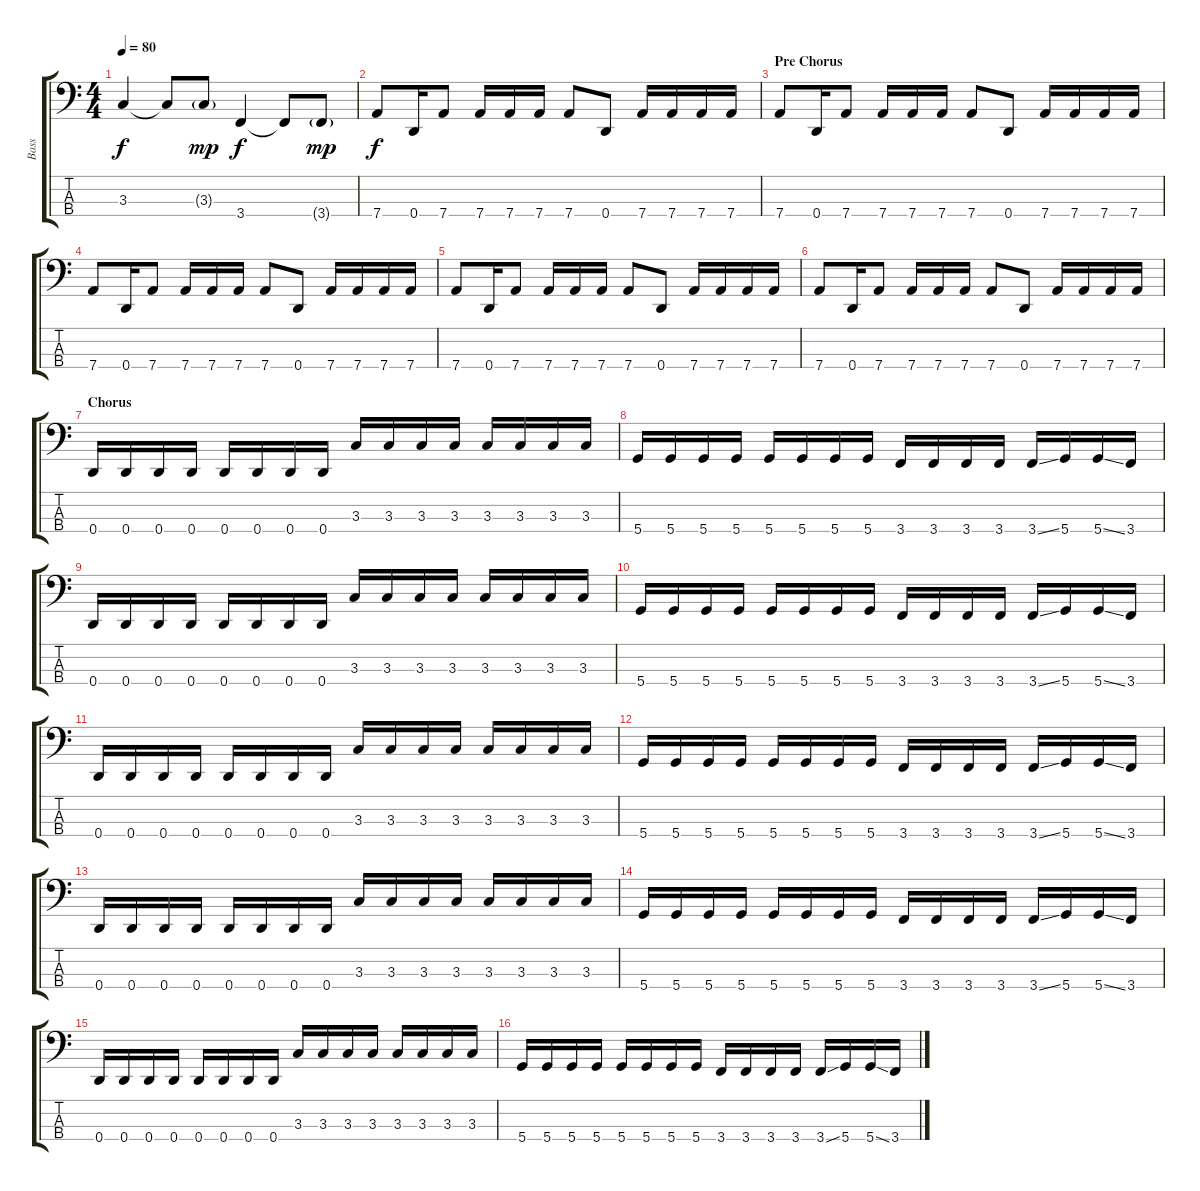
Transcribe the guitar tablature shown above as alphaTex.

\track ("Bass" "Bass") {instrument electricbasspick}
\staff {score tabs}
\tuning (G2 D2 A1 D1) {hide}
\ts (4 4)
\tempo 80
\clef f4
\ks c
3.3.4{dy f} 3.3{t}.8 3.3{g}.8{dy mp} 3.4.4{dy f} 3.4{t}.8 3.4{g}.8{dy mp} |
7.4.8{dy f} 0.4.16 7.4.8 7.4.16 7.4.16 7.4.16 7.4.8 0.4.8 7.4.16 7.4.16 7.4.16 7.4.16 |
\section ("" "Pre Chorus")
7.4.8 0.4.16 7.4.8 7.4.16 7.4.16 7.4.16 7.4.8 0.4.8 7.4.16 7.4.16 7.4.16 7.4.16 |
7.4.8 0.4.16 7.4.8 7.4.16 7.4.16 7.4.16 7.4.8 0.4.8 7.4.16 7.4.16 7.4.16 7.4.16 |
7.4.8 0.4.16 7.4.8 7.4.16 7.4.16 7.4.16 7.4.8 0.4.8 7.4.16 7.4.16 7.4.16 7.4.16 |
7.4.8 0.4.16 7.4.8 7.4.16 7.4.16 7.4.16 7.4.8 0.4.8 7.4.16 7.4.16 7.4.16 7.4.16 |
\section ("" "Chorus")
0.4.16 0.4.16 0.4.16 0.4.16 0.4.16 0.4.16 0.4.16 0.4.16 3.3.16 3.3.16 3.3.16 3.3.16 3.3.16 3.3.16 3.3.16 3.3.16 |
5.4.16 5.4.16 5.4.16 5.4.16 5.4.16 5.4.16 5.4.16 5.4.16 3.4.16 3.4.16 3.4.16 3.4.16 3.4{ss}.16 5.4.16 5.4{ss}.16 3.4.16 |
0.4.16 0.4.16 0.4.16 0.4.16 0.4.16 0.4.16 0.4.16 0.4.16 3.3.16 3.3.16 3.3.16 3.3.16 3.3.16 3.3.16 3.3.16 3.3.16 |
5.4.16 5.4.16 5.4.16 5.4.16 5.4.16 5.4.16 5.4.16 5.4.16 3.4.16 3.4.16 3.4.16 3.4.16 3.4{ss}.16 5.4.16 5.4{ss}.16 3.4.16 |
0.4.16 0.4.16 0.4.16 0.4.16 0.4.16 0.4.16 0.4.16 0.4.16 3.3.16 3.3.16 3.3.16 3.3.16 3.3.16 3.3.16 3.3.16 3.3.16 |
5.4.16 5.4.16 5.4.16 5.4.16 5.4.16 5.4.16 5.4.16 5.4.16 3.4.16 3.4.16 3.4.16 3.4.16 3.4{ss}.16 5.4.16 5.4{ss}.16 3.4.16 |
0.4.16 0.4.16 0.4.16 0.4.16 0.4.16 0.4.16 0.4.16 0.4.16 3.3.16 3.3.16 3.3.16 3.3.16 3.3.16 3.3.16 3.3.16 3.3.16 |
5.4.16 5.4.16 5.4.16 5.4.16 5.4.16 5.4.16 5.4.16 5.4.16 3.4.16 3.4.16 3.4.16 3.4.16 3.4{ss}.16 5.4.16 5.4{ss}.16 3.4.16 |
0.4.16 0.4.16 0.4.16 0.4.16 0.4.16 0.4.16 0.4.16 0.4.16 3.3.16 3.3.16 3.3.16 3.3.16 3.3.16 3.3.16 3.3.16 3.3.16 |
5.4.16 5.4.16 5.4.16 5.4.16 5.4.16 5.4.16 5.4.16 5.4.16 3.4.16 3.4.16 3.4.16 3.4.16 3.4{ss}.16 5.4.16 5.4{ss}.16 3.4.16
